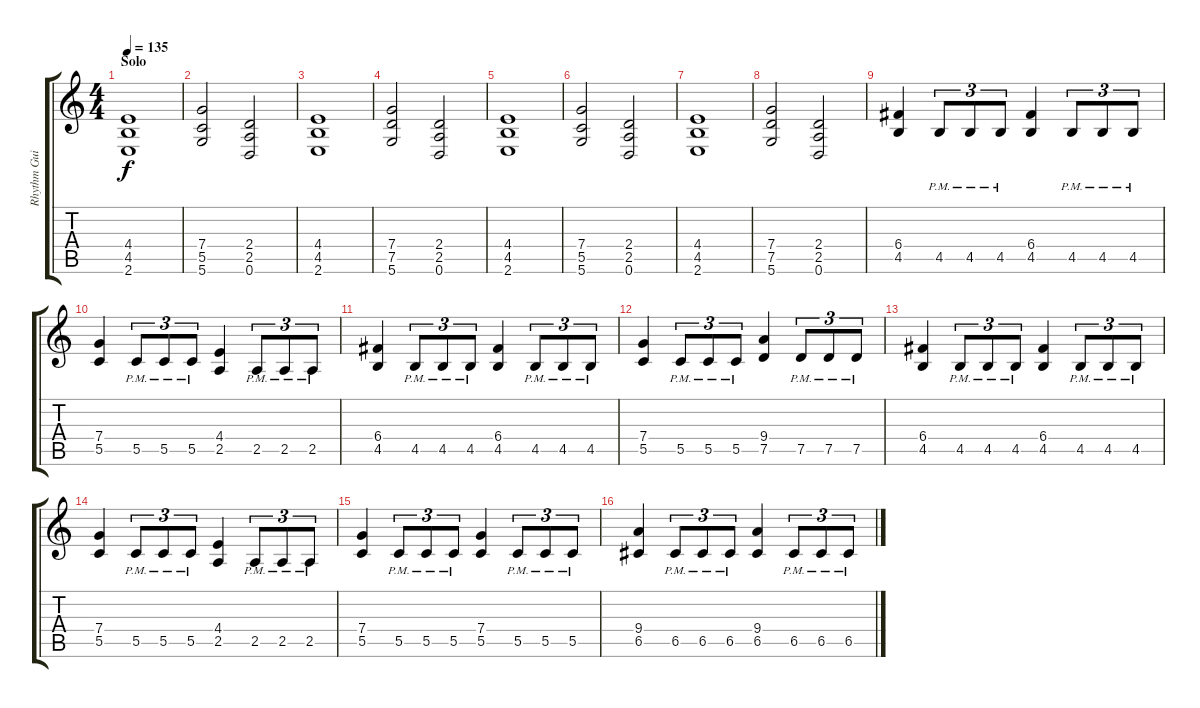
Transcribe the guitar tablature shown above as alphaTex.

\track ("Rhythm Guitar II" "Rhythm Gui") {instrument overdrivenguitar}
\staff {score tabs}
\tuning (D4 A3 F3 C3 G2 D2) {hide}
\ts (4 4)
\section ("" "Solo")
\tempo 135
\clef g2
\ks c
(4.4 4.5 2.6).1{dy f} |
(7.4 5.5 5.6).2 (2.4 2.5 0.6).2 |
(4.4 4.5 2.6).1 |
(7.4 7.5 5.6).2 (2.4 2.5 0.6).2 |
(4.4 4.5 2.6).1 |
(7.4 5.5 5.6).2 (2.4 2.5 0.6).2 |
(4.4 4.5 2.6).1 |
(7.4 7.5 5.6).2 (2.4 2.5 0.6).2 |
(6.4 4.5).4 4.5{pm}.8{tu (3 2)} 4.5{pm}.8{tu (3 2)} 4.5{pm}.8{tu (3 2)} (6.4 4.5).4 4.5{pm}.8{tu (3 2)} 4.5{pm}.8{tu (3 2)} 4.5{pm}.8{tu (3 2)} |
(7.4 5.5).4 5.5{pm}.8{tu (3 2)} 5.5{pm}.8{tu (3 2)} 5.5{pm}.8{tu (3 2)} (4.4 2.5).4 2.5{pm}.8{tu (3 2)} 2.5{pm}.8{tu (3 2)} 2.5{pm}.8{tu (3 2)} |
(6.4 4.5).4 4.5{pm}.8{tu (3 2)} 4.5{pm}.8{tu (3 2)} 4.5{pm}.8{tu (3 2)} (6.4 4.5).4 4.5{pm}.8{tu (3 2)} 4.5{pm}.8{tu (3 2)} 4.5{pm}.8{tu (3 2)} |
(7.4 5.5).4 5.5{pm}.8{tu (3 2)} 5.5{pm}.8{tu (3 2)} 5.5{pm}.8{tu (3 2)} (9.4 7.5).4 7.5{pm}.8{tu (3 2)} 7.5{pm}.8{tu (3 2)} 7.5{pm}.8{tu (3 2)} |
(6.4 4.5).4 4.5{pm}.8{tu (3 2)} 4.5{pm}.8{tu (3 2)} 4.5{pm}.8{tu (3 2)} (6.4 4.5).4 4.5{pm}.8{tu (3 2)} 4.5{pm}.8{tu (3 2)} 4.5{pm}.8{tu (3 2)} |
(7.4 5.5).4 5.5{pm}.8{tu (3 2)} 5.5{pm}.8{tu (3 2)} 5.5{pm}.8{tu (3 2)} (4.4 2.5).4 2.5{pm}.8{tu (3 2)} 2.5{pm}.8{tu (3 2)} 2.5{pm}.8{tu (3 2)} |
(7.4 5.5).4 5.5{pm}.8{tu (3 2)} 5.5{pm}.8{tu (3 2)} 5.5{pm}.8{tu (3 2)} (7.4 5.5).4 5.5{pm}.8{tu (3 2)} 5.5{pm}.8{tu (3 2)} 5.5{pm}.8{tu (3 2)} |
(9.4 6.5).4 6.5{pm}.8{tu (3 2)} 6.5{pm}.8{tu (3 2)} 6.5{pm}.8{tu (3 2)} (9.4 6.5).4 6.5{pm}.8{tu (3 2)} 6.5{pm}.8{tu (3 2)} 6.5{pm}.8{tu (3 2)}
